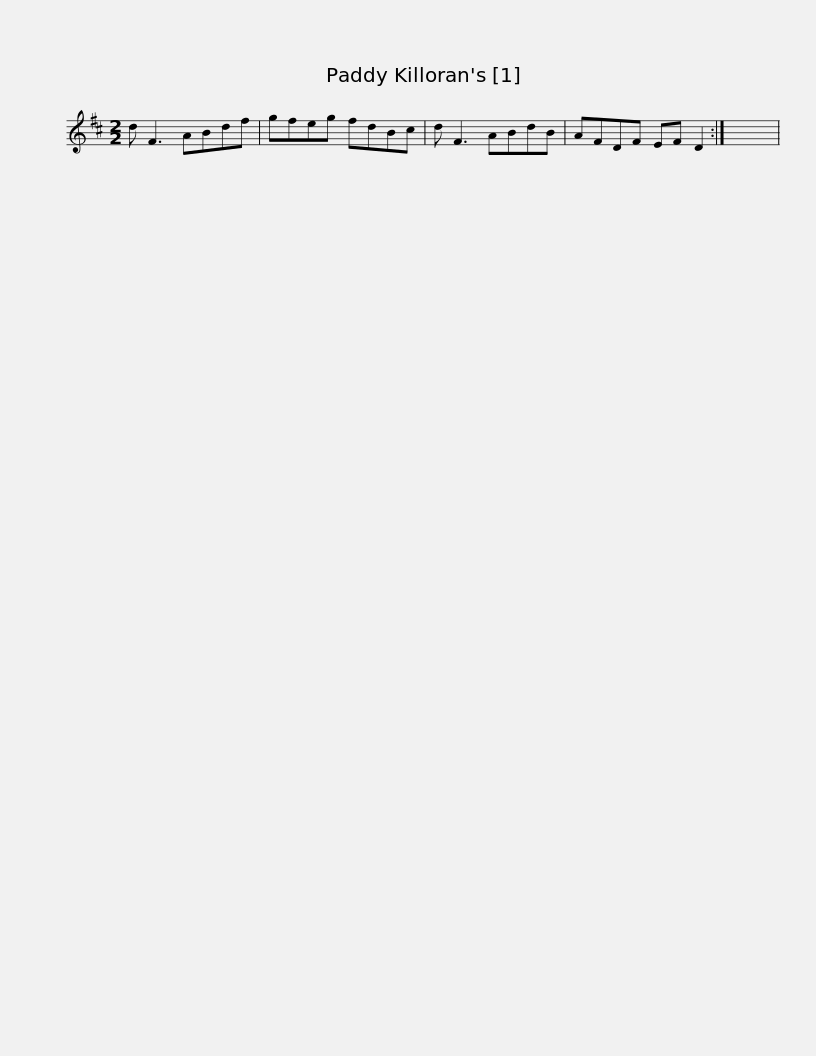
X:1
L:1/8
M:2/2
I:linebreak $
K:D
V:1 treble
V:1
 d F3 ABdf | gfeg fdBc | d F3 ABdB | AFDF EF D2 :| x8 | %5
